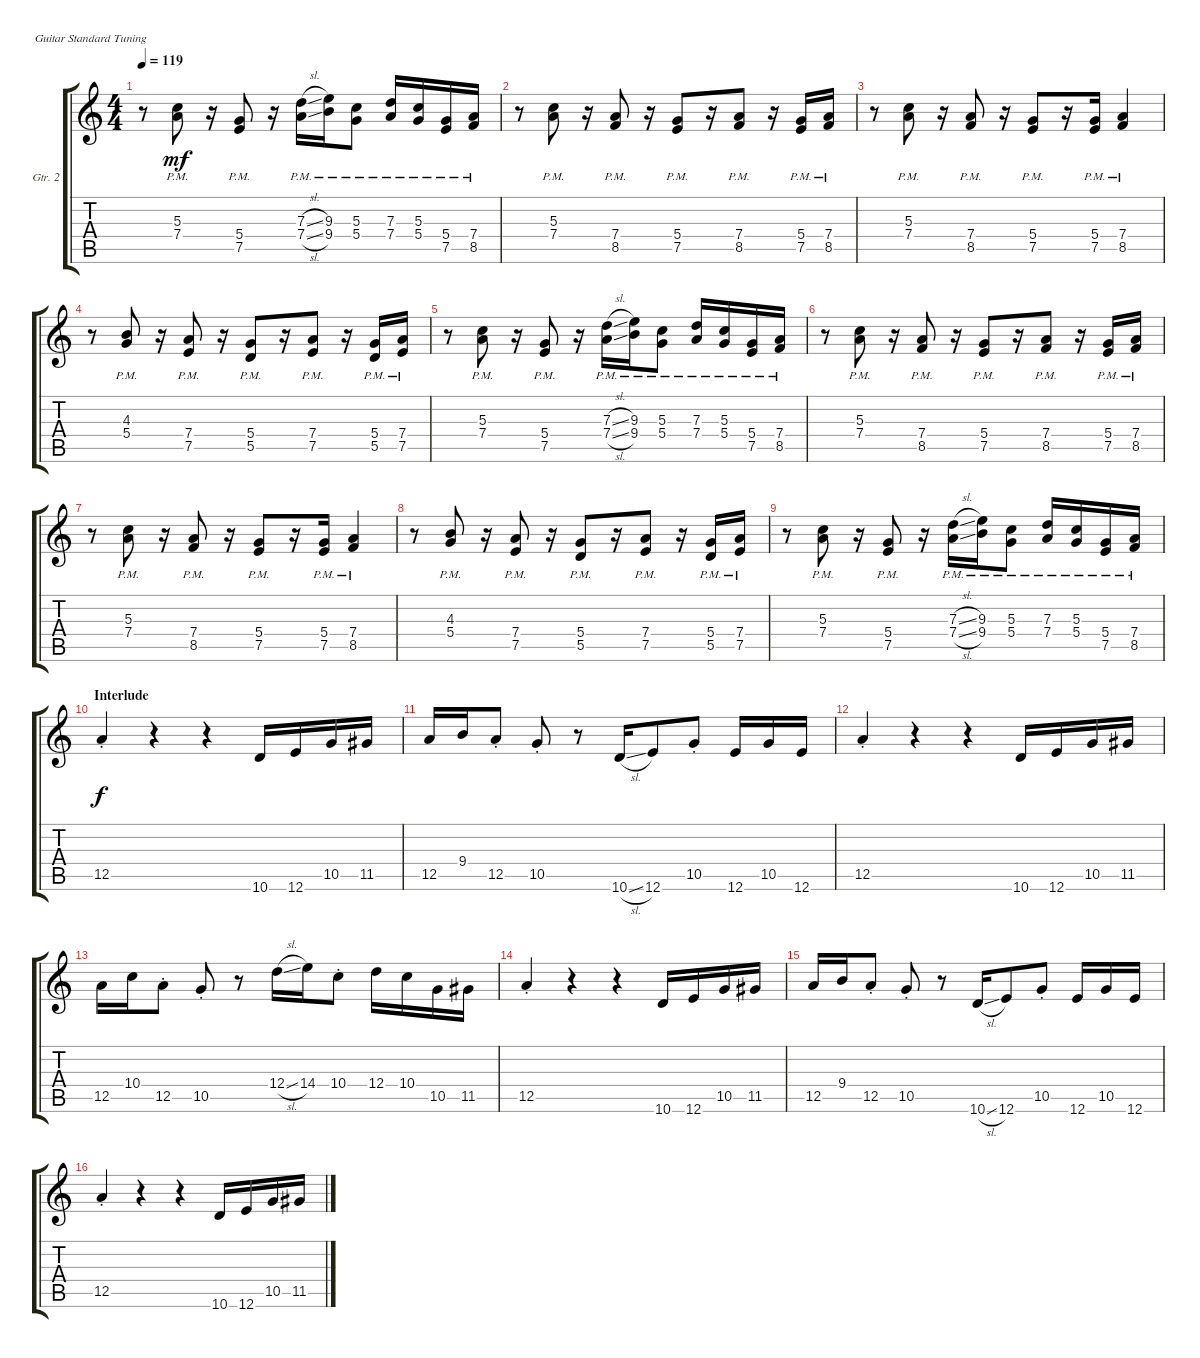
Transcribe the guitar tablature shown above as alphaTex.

\defaultSystemsLayout 4
\bracketExtendMode groupsimilarinstruments
\firstSystemTrackNameOrientation horizontal
\otherSystemsTrackNameOrientation horizontal
\track ("Guitar 2 w/ clean" "Gtr. 2") {instrument electricguitarclean}
\staff {score tabs}
\tuning (E4 B3 G3 D3 A2 E2)
\ts (4 4)
\tempo 119
\clef g2
\ks c
r.8{dy mf} (7.4{pm} 5.3{pm}).8 r.16 (7.5{pm} 5.4{pm}).8 r.16 (7.4{sl pm} 7.3{sl pm}).16 (9.3{pm} 9.4{pm}).16 (5.4{pm} 5.3{pm}).8 (7.4{pm} 7.3{pm}).16 (5.3{pm} 5.4{pm}).16 (5.4{pm} 7.5{pm}).16 (8.5{pm} 7.4{pm}).16 |
r.8 (7.4{pm} 5.3{pm}).8 r.16 (8.5{pm} 7.4{pm}).8 r.16 (5.4{pm} 7.5{pm}).8 r.16 (8.5{pm} 7.4{pm}).8 r.16 (5.4{pm} 7.5{pm}).16 (8.5{pm} 7.4{pm}).16 |
r.8 (7.4{pm} 5.3{pm}).8 r.16 (8.5{pm} 7.4{pm}).8 r.16 (5.4{pm} 7.5{pm}).8 r.16 (5.4{pm} 7.5{pm}).16 (8.5{pm} 7.4{pm}).4 |
r.8 (5.4{pm} 4.3{pm}).8 r.16 (7.5{pm} 7.4{pm}).8 r.16 (5.4{pm} 5.5{pm}).8 r.16 (7.5{pm} 7.4{pm}).8 r.16 (5.4{pm} 5.5{pm}).16 (7.5{pm} 7.4{pm}).16 |
r.8 (7.4{pm} 5.3{pm}).8 r.16 (7.5{pm} 5.4{pm}).8 r.16 (7.4{sl pm} 7.3{sl pm}).16 (9.3{pm} 9.4{pm}).16 (5.4{pm} 5.3{pm}).8 (7.4{pm} 7.3{pm}).16 (5.3{pm} 5.4{pm}).16 (5.4{pm} 7.5{pm}).16 (8.5{pm} 7.4{pm}).16 |
r.8 (7.4{pm} 5.3{pm}).8 r.16 (8.5{pm} 7.4{pm}).8 r.16 (5.4{pm} 7.5{pm}).8 r.16 (8.5{pm} 7.4{pm}).8 r.16 (5.4{pm} 7.5{pm}).16 (8.5{pm} 7.4{pm}).16 |
r.8 (7.4{pm} 5.3{pm}).8 r.16 (8.5{pm} 7.4{pm}).8 r.16 (5.4{pm} 7.5{pm}).8 r.16 (5.4{pm} 7.5{pm}).16 (8.5{pm} 7.4{pm}).4 |
r.8 (5.4{pm} 4.3{pm}).8 r.16 (7.5{pm} 7.4{pm}).8 r.16 (5.4{pm} 5.5{pm}).8 r.16 (7.5{pm} 7.4{pm}).8 r.16 (5.4{pm} 5.5{pm}).16 (7.5{pm} 7.4{pm}).16 |
r.8 (7.4{pm} 5.3{pm}).8 r.16 (7.5{pm} 5.4{pm}).8 r.16 (7.4{sl pm} 7.3{sl pm}).16 (9.3{pm} 9.4{pm}).16 (5.4{pm} 5.3{pm}).8 (7.4{pm} 7.3{pm}).16 (5.3{pm} 5.4{pm}).16 (5.4{pm} 7.5{pm}).16 (8.5{pm} 7.4{pm}).16 |
\section ("" "Interlude")
\scale
0.302177 12.5{st}.4{dy f} r.4 r.4 10.6.16 12.6.16 10.5.16 11.5.16 |
\scale
0.231622 12.5.16 9.4.16 12.5{st}.8 10.5{st}.8 r.8 10.6{sl}.16 12.6.8 10.5{st}.8 12.6.16 10.5.16 12.6.16 |
\scale
0.23877 12.5{st}.4 r.4 r.4 10.6.16 12.6.16 10.5.16 11.5.16 |
\scale
0.226766 12.5.16 10.4.16 12.5{st}.8 10.5{st}.8 r.8 12.4{sl}.16 14.4.16 10.4{st}.8 12.4.16 10.4.16 10.5.16 11.5.16 |
12.5{st}.4 r.4 r.4 10.6.16 12.6.16 10.5.16 11.5.16 |
12.5.16 9.4.16 12.5{st}.8 10.5{st}.8 r.8 10.6{sl}.16 12.6.8 10.5{st}.8 12.6.16 10.5.16 12.6.16 |
12.5{st}.4 r.4 r.4 10.6.16 12.6.16 10.5.16 11.5.16
